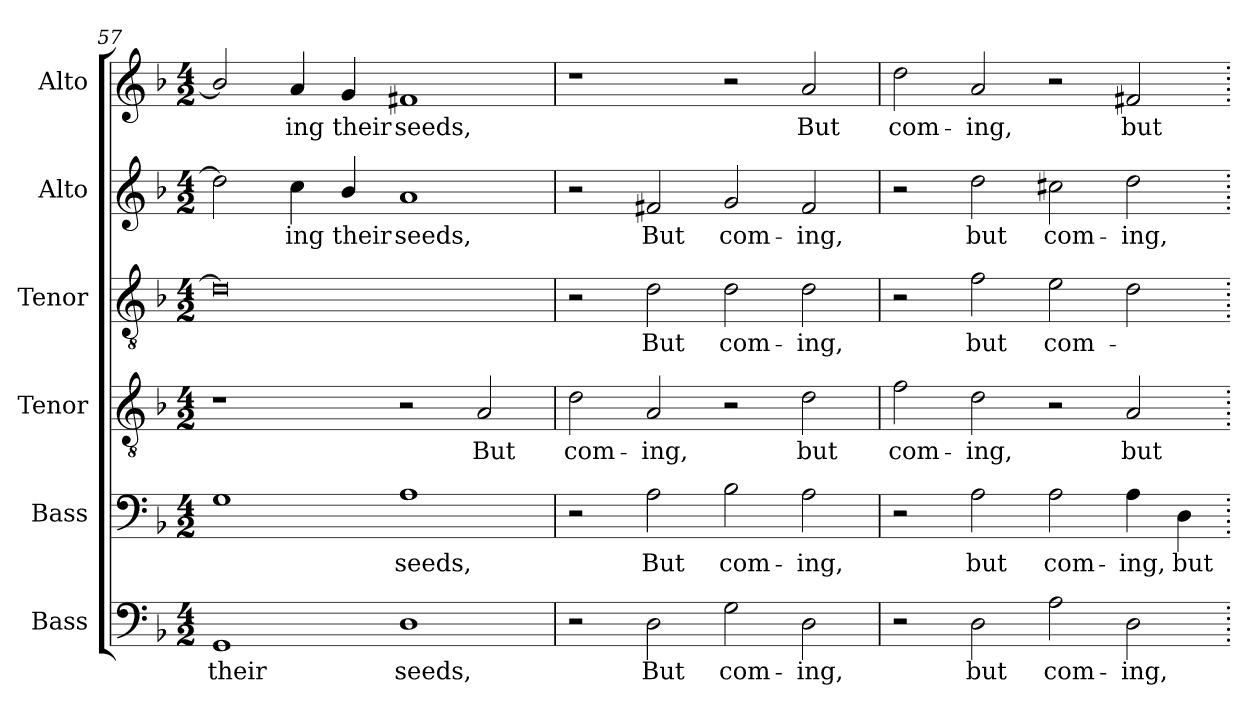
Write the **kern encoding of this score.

**kern	**text	**kern	**text	**kern	**text	**kern	**text	**kern	**text	**kern	**text
*part6	*part6	*part5	*part5	*part4	*part4	*part3	*part3	*part2	*part2	*part1	*part1
*staff6	*staff6	*staff5	*staff5	*staff4	*staff4	*staff3	*staff3	*staff2	*staff2	*staff1	*staff1
*I"Bass	*	*I"Bass	*	*I"Tenor	*	*I"Tenor	*	*I"Alto	*	*I"Alto	*
*I'B.	*	*I'B.	*	*	*	*	*	*	*	*	*
!!LO:PB:g=z
*clefF4	*	*clefF4	*	*clefGv2	*	*clefGv2	*	*clefG2	*	*clefG2	*
*	*	*	*	*ITrd7c12	*	*ITrd7c12	*	*	*	*	*
*k[b-]	*	*k[b-]	*	*k[b-]	*	*k[b-]	*	*k[b-]	*	*k[b-]	*
*F:	*	*F:	*	*F:	*	*F:	*	*F:	*	*F:	*
*M4/2	*	*M4/2	*	*M4/2	*	*M4/2	*	*M4/2	*	*M4/2	*
=57	=57	=57	=57	=57	=57	=57	=57	=57	=57	=57	=57
!	!LO:LY:b:color=#000000	!	!	!	!	!	!	!	!	!	!
1GGi	their	1Gi	.	1r	.	0Di]	.	2ddi\]	.	2b-i/]	.
!	!	!	!	!	!	!	!	!	!LO:LY:b:color=#000000	!	!
!	!	!	!	!	!	!	!	!	!	!	!LO:LY:b:color=#000000
.	.	.	.	.	.	.	.	4cci\	-ing	4ai/	-ing
!	!	!	!	!	!	!	!	!	!LO:LY:b:color=#000000	!	!
!	!	!	!	!	!	!	!	!	!	!	!LO:LY:b:color=#000000
.	.	.	.	.	.	.	.	4b-i/	their	4gi/	their
!	!LO:LY:b:color=#000000	!	!	!	!	!	!	!	!	!	!
!	!	!	!LO:LY:b:color=#000000	!	!	!	!	!	!	!	!
!	!	!	!	!	!	!	!	!	!LO:LY:b:color=#000000	!	!
!	!	!	!	!	!	!	!	!	!	!	!LO:LY:b:color=#000000
1Di	seeds,	1Ai	seeds,	2r	.	.	.	1ai	seeds,	1f#Xi	seeds,
!	!	!	!	!	!LO:LY:b:color=#000000	!	!	!	!	!	!
.	.	.	.	2AAi/	But	.	.	.	.	.	.
=58	=58	=58	=58	=58	=58	=58	=58	=58	=58	=58	=58
!	!	!	!	!	!LO:LY:b:color=#000000	!	!	!	!	!	!
2r	.	2r	.	2Di\	com-	2r	.	2r	.	1r	.
!	!LO:LY:b:color=#000000	!	!	!	!	!	!	!	!	!	!
!	!	!	!LO:LY:b:color=#000000	!	!	!	!	!	!	!	!
!	!	!	!	!	!LO:LY:b:color=#000000	!	!	!	!	!	!
!	!	!	!	!	!	!	!LO:LY:b:color=#000000	!	!	!	!
!	!	!	!	!	!	!	!	!	!LO:LY:b:color=#000000	!	!
2Di\	But	2Ai\	But	2AAi/	-ing,	2Di\	But	2f#Xi/	But	.	.
!	!LO:LY:b:color=#000000	!	!	!	!	!	!	!	!	!	!
!	!	!	!LO:LY:b:color=#000000	!	!	!	!	!	!	!	!
!	!	!	!	!	!	!	!LO:LY:b:color=#000000	!	!	!	!
!	!	!	!	!	!	!	!	!	!LO:LY:b:color=#000000	!	!
2Gi\	com-	2B-i\	com-	2r	.	2Di\	com-	2gi/	com-	2r	.
!	!LO:LY:b:color=#000000	!	!	!	!	!	!	!	!	!	!
!	!	!	!LO:LY:b:color=#000000	!	!	!	!	!	!	!	!
!	!	!	!	!	!LO:LY:b:color=#000000	!	!	!	!	!	!
!	!	!	!	!	!	!	!LO:LY:b:color=#000000	!	!	!	!
!	!	!	!	!	!	!	!	!	!LO:LY:b:color=#000000	!	!
!	!	!	!	!	!	!	!	!	!	!	!LO:LY:b:color=#000000
2Di\	-ing,	2Ai\	-ing,	2Di\	but	2Di\	-ing,	2f#i/	-ing,	2ai/	But
=59	=59	=59	=59	=59	=59	=59	=59	=59	=59	=59	=59
!	!	!	!	!	!LO:LY:b:color=#000000	!	!	!	!	!	!
!	!	!	!	!	!	!	!	!	!	!	!LO:LY:b:color=#000000
2r	.	2r	.	2Fi\	com-	2r	.	2r	.	2ddi\	com-
!	!LO:LY:b:color=#000000	!	!	!	!	!	!	!	!	!	!
!	!	!	!LO:LY:b:color=#000000	!	!	!	!	!	!	!	!
!	!	!	!	!	!LO:LY:b:color=#000000	!	!	!	!	!	!
!	!	!	!	!	!	!	!LO:LY:b:color=#000000	!	!	!	!
!	!	!	!	!	!	!	!	!	!LO:LY:b:color=#000000	!	!
!	!	!	!	!	!	!	!	!	!	!	!LO:LY:b:color=#000000
2Di\	but	2Ai\	but	2Di\	-ing,	2Fi\	but	2ddi\	but	2ai/	-ing,
!	!LO:LY:b:color=#000000	!	!	!	!	!	!	!	!	!	!
!	!	!	!LO:LY:b:color=#000000	!	!	!	!	!	!	!	!
!	!	!	!	!	!	!	!LO:LY:b:color=#000000	!	!	!	!
!	!	!	!	!	!	!	!	!	!LO:LY:b:color=#000000	!	!
2Ai\	com-	2Ai\	com-	2r	.	2Ei\	com-	2cc#Xi\	com-	2r	.
!	!LO:LY:b:color=#000000	!	!	!	!	!	!	!	!	!	!
!	!	!	!LO:LY:b:color=#000000	!	!	!	!	!	!	!	!
!	!	!	!	!	!LO:LY:b:color=#000000	!	!	!	!	!	!
!	!	!	!	!	!	!	!	!	!LO:LY:b:color=#000000	!	!
!	!	!	!	!	!	!	!	!	!	!	!LO:LY:b:color=#000000
2Di\	-ing,	4Ai\	-ing,	2AAi/	but	2Di\	.	2ddi\	-ing,	2f#Xi/	but
!	!	!	!LO:LY:b:color=#000000	!	!	!	!	!	!	!	!
.	.	4Di\	but	.	.	.	.	.	.	.	.
=.	=.	=.	=.	=.	=.	=.	=.	=.	=.	=.	=.
*-	*-	*-	*-	*-	*-	*-	*-	*-	*-	*-	*-
